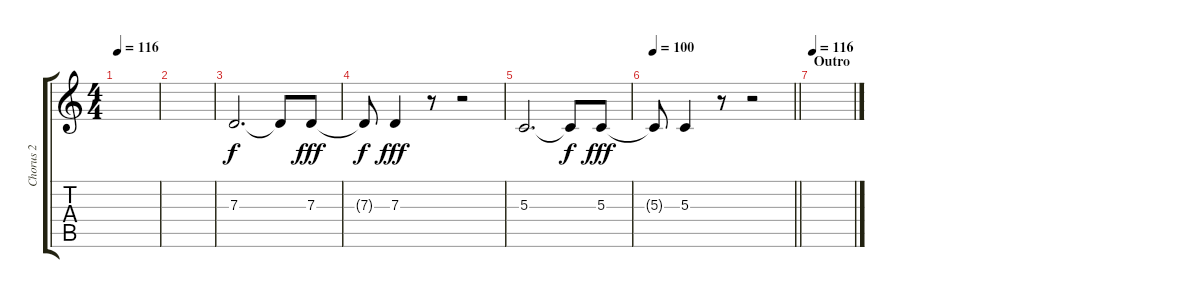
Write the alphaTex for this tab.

\track ("Chorus 2" "Chorus 2") {instrument synthvoice}
\staff {score tabs}
\tuning (E4 B3 G3 D3 A2 E2) {hide}
\ts (4 4)
\tempo 116
\clef g2
\ks c
|
|
7.3.2{d} 7.3{t}.8{dy f} 7.3.8{dy fff} |
7.3{t}.8{dy f} 7.3.4{dy fff} r.8 r.2 |
5.3.2{d} 5.3{t}.8{dy f} 5.3.8{dy fff} |
\tempo 100
\barLineRight lightlight
5.3{t}.8 5.3.4 r.8 r.2 |
\section ("" "Outro")
\tempo 116
